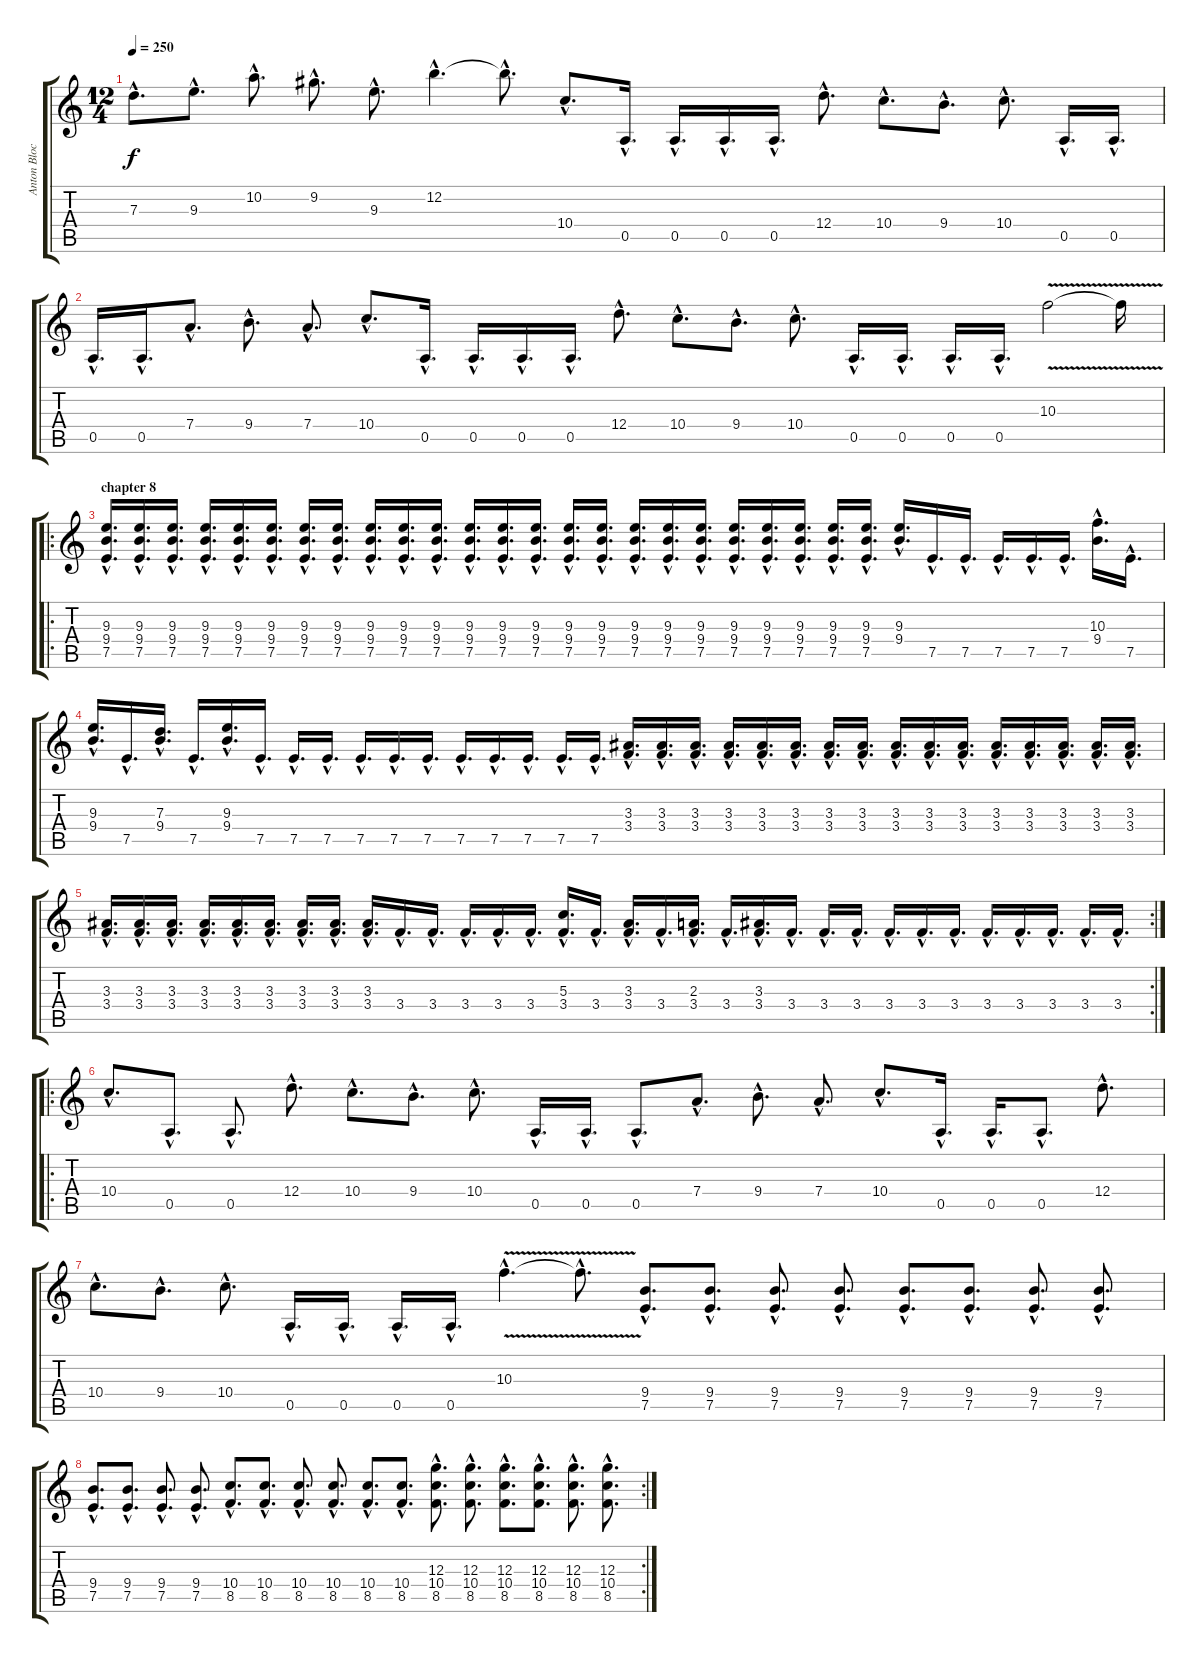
\track ("Anton Blochin guitar" "Anton Bloc") {instrument overdrivenguitar}
\staff {score tabs}
\tuning (E4 B3 G3 D3 A2 E2) {hide}
\ts (12 4)
\tempo 250
\clef g2
\ks c
7.3{hac}.8{d dy f} 9.3{hac}.8{d} 10.2{hac}.8{d} 9.2{hac}.8{d} 9.3{hac}.8{d} 12.2{hac}.4{d} 12.2{hac t}.8{d} 10.4{hac}.8{d} 0.5{hac}.16{d} 0.5{hac}.16{d} 0.5{hac}.16{d} 0.5{hac}.16{d} 12.4{hac}.8{d} 10.4{hac}.8{d} 9.4{hac}.8{d} 10.4{hac}.8{d} 0.5{hac}.16{d} 0.5{hac}.16{d} |
0.5{hac}.16{d} 0.5{hac}.16{d} 7.4{hac}.8{d} 9.4{hac}.8{d} 7.4{hac}.8{d} 10.4{hac}.8{d} 0.5{hac}.16{d} 0.5{hac}.16{d} 0.5{hac}.16{d} 0.5{hac}.16{d} 12.4{hac}.8{d} 10.4{hac}.8{d} 9.4{hac}.8{d} 10.4{hac}.8{d} 0.5{hac}.16{d} 0.5{hac}.16{d} 0.5{hac}.16{d} 0.5{hac}.16{d} 10.3{v}.2 10.3{t}.16 |
\ro
\section ("" "chapter 8")
(9.3{hac} 9.4{hac} 7.5{hac}).16{d} (9.3{hac} 9.4{hac} 7.5{hac}).16{d} (9.3{hac} 9.4{hac} 7.5{hac}).16{d} (9.3{hac} 9.4{hac} 7.5{hac}).16{d} (9.3{hac} 9.4{hac} 7.5{hac}).16{d} (9.3{hac} 9.4{hac} 7.5{hac}).16{d} (9.3{hac} 9.4{hac} 7.5{hac}).16{d} (9.3{hac} 9.4{hac} 7.5{hac}).16{d} (9.3{hac} 9.4{hac} 7.5{hac}).16{d} (9.3{hac} 9.4{hac} 7.5{hac}).16{d} (9.3{hac} 9.4{hac} 7.5{hac}).16{d} (9.3{hac} 9.4{hac} 7.5{hac}).16{d} (9.3{hac} 9.4{hac} 7.5{hac}).16{d} (9.3{hac} 9.4{hac} 7.5{hac}).16{d} (9.3{hac} 9.4{hac} 7.5{hac}).16{d} (9.3{hac} 9.4{hac} 7.5{hac}).16{d} (9.3{hac} 9.4{hac} 7.5{hac}).16{d} (9.3{hac} 9.4{hac} 7.5{hac}).16{d} (9.3{hac} 9.4{hac} 7.5{hac}).16{d} (9.3{hac} 9.4{hac} 7.5{hac}).16{d} (9.3{hac} 9.4{hac} 7.5{hac}).16{d} (9.3{hac} 9.4{hac} 7.5{hac}).16{d} (9.3{hac} 9.4{hac} 7.5{hac}).16{d} (9.3{hac} 9.4{hac} 7.5{hac}).16{d} (9.3{hac} 9.4{hac}).16{d} 7.5{hac}.16{d} 7.5{hac}.16{d} 7.5{hac}.16{d} 7.5{hac}.16{d} 7.5{hac}.16{d} (10.3{hac} 9.4{hac}).16{d} 7.5{hac}.16{d} |
(9.3{hac} 9.4{hac}).16{d} 7.5{hac}.16{d} (7.3{hac} 9.4{hac}).16{d} 7.5{hac}.16{d} (9.3{hac} 9.4{hac}).16{d} 7.5{hac}.16{d} 7.5{hac}.16{d} 7.5{hac}.16{d} 7.5{hac}.16{d} 7.5{hac}.16{d} 7.5{hac}.16{d} 7.5{hac}.16{d} 7.5{hac}.16{d} 7.5{hac}.16{d} 7.5{hac}.16{d} 7.5{hac}.16{d} (3.3{hac} 3.4{hac}).16{d} (3.3{hac} 3.4{hac}).16{d} (3.3{hac} 3.4{hac}).16{d} (3.3{hac} 3.4{hac}).16{d} (3.3{hac} 3.4{hac}).16{d} (3.3{hac} 3.4{hac}).16{d} (3.3{hac} 3.4{hac}).16{d} (3.3{hac} 3.4{hac}).16{d} (3.3{hac} 3.4{hac}).16{d} (3.3{hac} 3.4{hac}).16{d} (3.3{hac} 3.4{hac}).16{d} (3.3{hac} 3.4{hac}).16{d} (3.3{hac} 3.4{hac}).16{d} (3.3{hac} 3.4{hac}).16{d} (3.3{hac} 3.4{hac}).16{d} (3.3{hac} 3.4{hac}).16{d} |
\rc 2
(3.3{hac} 3.4{hac}).16{d} (3.3{hac} 3.4{hac}).16{d} (3.3{hac} 3.4{hac}).16{d} (3.3{hac} 3.4{hac}).16{d} (3.3{hac} 3.4{hac}).16{d} (3.3{hac} 3.4{hac}).16{d} (3.3{hac} 3.4{hac}).16{d} (3.3{hac} 3.4{hac}).16{d} (3.3{hac} 3.4{hac}).16{d} 3.4{hac}.16{d} 3.4{hac}.16{d} 3.4{hac}.16{d} 3.4{hac}.16{d} 3.4{hac}.16{d} (5.3{hac} 3.4{hac}).16{d} 3.4{hac}.16{d} (3.3{hac} 3.4{hac}).16{d} 3.4{hac}.16{d} (2.3{hac} 3.4{hac}).16{d} 3.4{hac}.16{d} (3.3{hac} 3.4{hac}).16{d} 3.4{hac}.16{d} 3.4{hac}.16{d} 3.4{hac}.16{d} 3.4{hac}.16{d} 3.4{hac}.16{d} 3.4{hac}.16{d} 3.4{hac}.16{d} 3.4{hac}.16{d} 3.4{hac}.16{d} 3.4{hac}.16{d} 3.4{hac}.16{d} |
\ro
10.4{hac}.8{d} 0.5{hac}.8{d} 0.5{hac}.8{d} 12.4{hac}.8{d} 10.4{hac}.8{d} 9.4{hac}.8{d} 10.4{hac}.8{d} 0.5{hac}.16{d} 0.5{hac}.16{d} 0.5{hac}.8{d} 7.4{hac}.8{d} 9.4{hac}.8{d} 7.4{hac}.8{d} 10.4{hac}.8{d} 0.5{hac}.16{d} 0.5{hac}.16{d} 0.5{hac}.8{d} 12.4{hac}.8{d} |
10.4{hac}.8{d} 9.4{hac}.8{d} 10.4{hac}.8{d} 0.5{hac}.16{d} 0.5{hac}.16{d} 0.5{hac}.16{d} 0.5{hac}.16{d} 10.3{v hac}.4{d} 10.3{hac t}.8{d} (9.4{hac} 7.5{hac}).8{d} (9.4{hac} 7.5{hac}).8{d} (9.4{hac} 7.5{hac}).8{d} (9.4{hac} 7.5{hac}).8{d} (9.4{hac} 7.5{hac}).8{d} (9.4{hac} 7.5{hac}).8{d} (9.4{hac} 7.5{hac}).8{d} (9.4{hac} 7.5{hac}).8{d} |
\rc 2
(9.4{hac} 7.5{hac}).8{d} (9.4{hac} 7.5{hac}).8{d} (9.4{hac} 7.5{hac}).8{d} (9.4{hac} 7.5{hac}).8{d} (10.4{hac} 8.5{hac}).8{d} (10.4{hac} 8.5{hac}).8{d} (10.4{hac} 8.5{hac}).8{d} (10.4{hac} 8.5{hac}).8{d} (10.4{hac} 8.5{hac}).8{d} (10.4{hac} 8.5{hac}).8{d} (12.3{hac} 10.4{hac} 8.5{hac}).8{d} (12.3{hac} 10.4{hac} 8.5{hac}).8{d} (12.3{hac} 10.4{hac} 8.5{hac}).8{d} (12.3{hac} 10.4{hac} 8.5{hac}).8{d} (12.3{hac} 10.4{hac} 8.5{hac}).8{d} (12.3{hac} 10.4{hac} 8.5{hac}).8{d}
